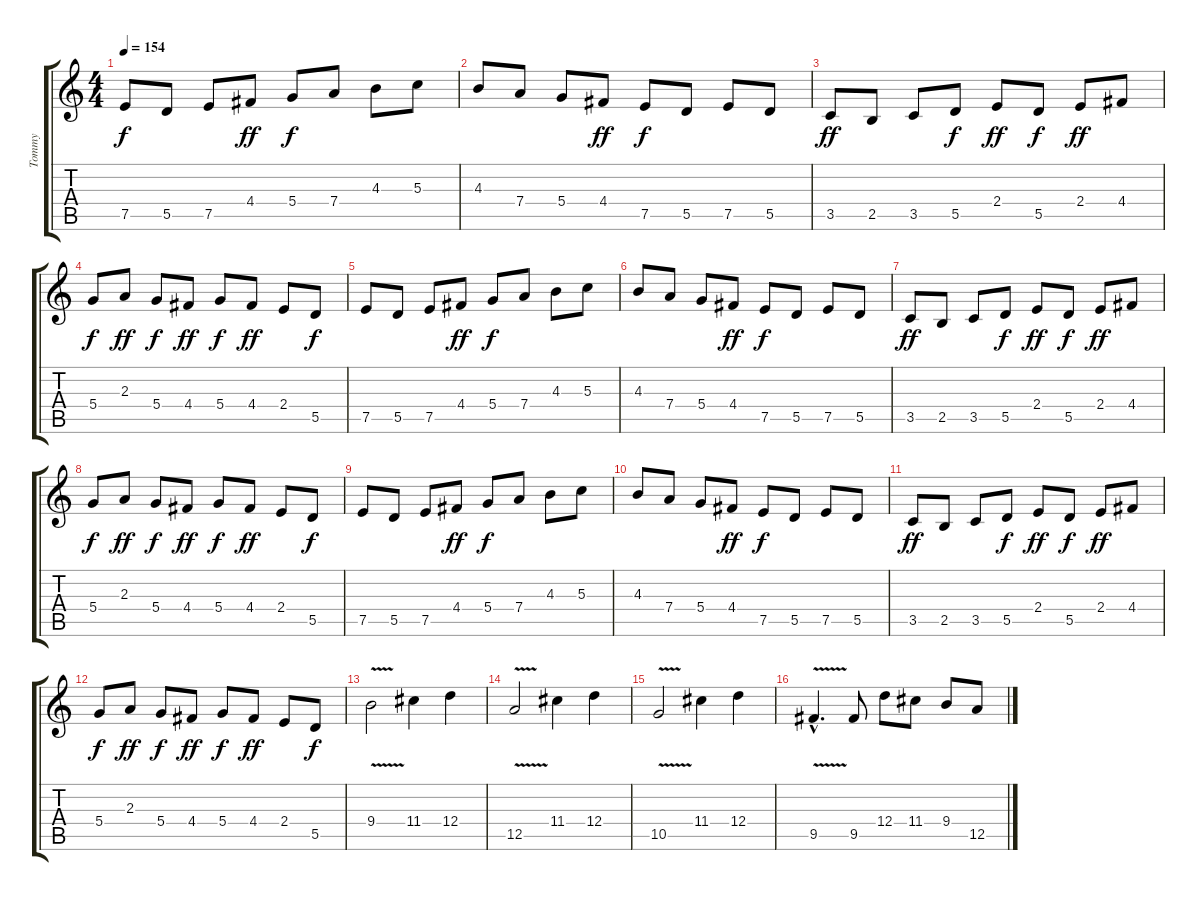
\track ("Tommy" "Tommy") {instrument distortionguitar}
\staff {score tabs}
\tuning (E4 B3 G3 D3 A2 E2) {hide}
\ts (4 4)
\tempo 154
\clef g2
\ks c
7.5.8{dy f} 5.5.8 7.5.8 4.4.8{dy ff} 5.4.8{dy f} 7.4.8 4.3.8 5.3.8 |
4.3.8 7.4.8 5.4.8 4.4.8{dy ff} 7.5.8{dy f} 5.5.8 7.5.8 5.5.8 |
3.5.8{dy ff} 2.5.8 3.5.8 5.5.8{dy f} 2.4.8{dy ff} 5.5.8{dy f} 2.4.8{dy ff} 4.4.8 |
5.4.8{dy f} 2.3.8{dy ff} 5.4.8{dy f} 4.4.8{dy ff} 5.4.8{dy f} 4.4.8{dy ff} 2.4.8 5.5.8{dy f} |
7.5.8 5.5.8 7.5.8 4.4.8{dy ff} 5.4.8{dy f} 7.4.8 4.3.8 5.3.8 |
4.3.8 7.4.8 5.4.8 4.4.8{dy ff} 7.5.8{dy f} 5.5.8 7.5.8 5.5.8 |
3.5.8{dy ff} 2.5.8 3.5.8 5.5.8{dy f} 2.4.8{dy ff} 5.5.8{dy f} 2.4.8{dy ff} 4.4.8 |
5.4.8{dy f} 2.3.8{dy ff} 5.4.8{dy f} 4.4.8{dy ff} 5.4.8{dy f} 4.4.8{dy ff} 2.4.8 5.5.8{dy f} |
7.5.8 5.5.8 7.5.8 4.4.8{dy ff} 5.4.8{dy f} 7.4.8 4.3.8 5.3.8 |
4.3.8 7.4.8 5.4.8 4.4.8{dy ff} 7.5.8{dy f} 5.5.8 7.5.8 5.5.8 |
3.5.8{dy ff} 2.5.8 3.5.8 5.5.8{dy f} 2.4.8{dy ff} 5.5.8{dy f} 2.4.8{dy ff} 4.4.8 |
5.4.8{dy f} 2.3.8{dy ff} 5.4.8{dy f} 4.4.8{dy ff} 5.4.8{dy f} 4.4.8{dy ff} 2.4.8 5.5.8{dy f} |
9.4{v}.2 11.4.4 12.4.4 |
12.5{v}.2 11.4.4 12.4.4 |
10.5{v}.2 11.4.4 12.4.4 |
9.5{v hac}.4{d} 9.5.8 12.4.8 11.4.8 9.4.8 12.5.8
